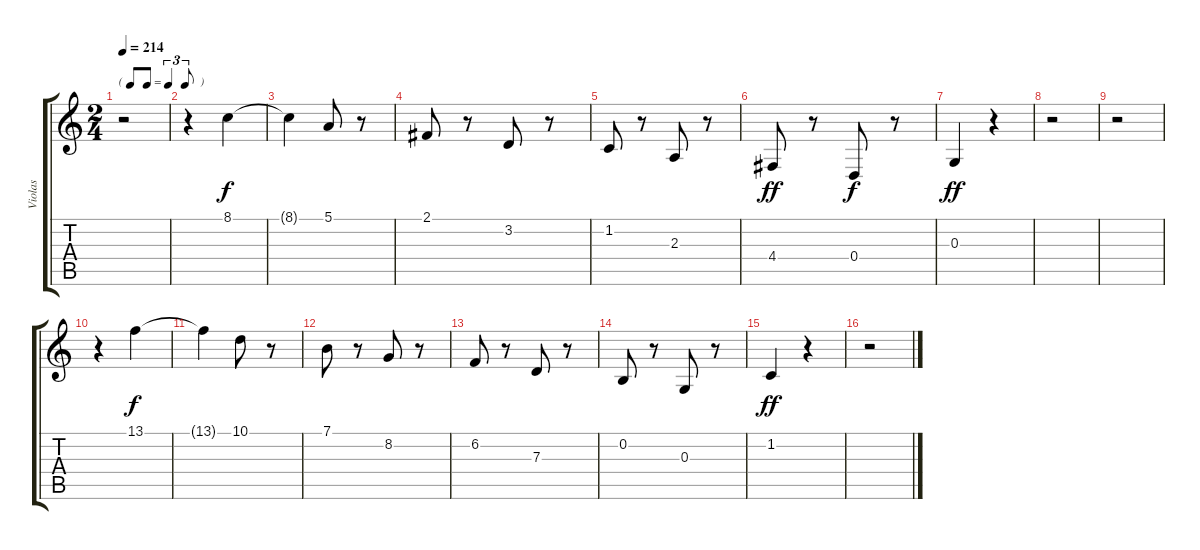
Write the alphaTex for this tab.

\track ("Violas" "Violas") {instrument stringensemble1}
\staff {score tabs}
\tuning (E4 B3 G3 D3 A2 E2) {hide}
\ts (2 4)
\tf triplet8th
\tempo 214
\clef g2
\ks c
r.2{dy ff} |
r.4 8.1.4{dy f} |
8.1{t}.4 5.1.8 r.8 |
2.1.8 r.8 3.2.8 r.8 |
1.2.8 r.8 2.3.8 r.8 |
4.4.8{dy ff} r.8 0.4.8{dy f} r.8 |
0.3.4{dy ff} r.4 |
r.2 |
r.2 |
r.4 13.1.4{dy f} |
13.1{t}.4 10.1.8 r.8 |
7.1.8 r.8 8.2.8 r.8 |
6.2.8 r.8 7.3.8 r.8 |
0.2.8 r.8 0.3.8 r.8 |
1.2.4{dy ff} r.4 |
r.2
